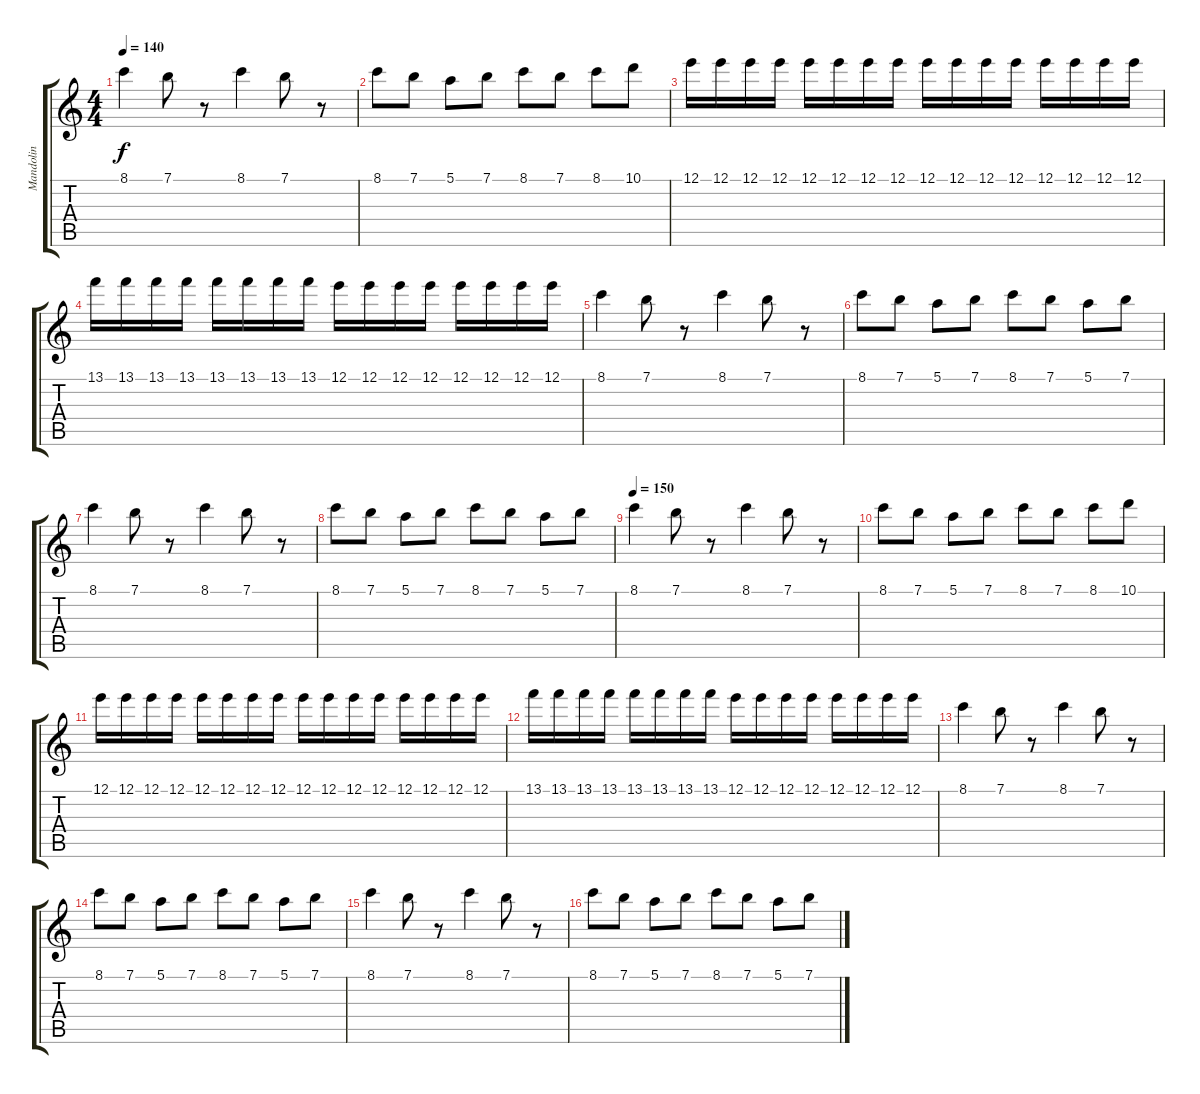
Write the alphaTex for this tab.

\track ("Mandolin" "Mandolin") {instrument banjo}
\staff {score tabs}
\tuning (E4 B3 G3 D3 A2 E2) {hide}
\displaytranspose 12
\ts (4 4)
\tempo 140
\clef g2
\ks c
8.1.4{dy f} 7.1.8 r.8 8.1.4 7.1.8 r.8 |
8.1.8 7.1.8 5.1.8 7.1.8 8.1.8 7.1.8 8.1.8 10.1.8 |
12.1.16 12.1.16 12.1.16 12.1.16 12.1.16 12.1.16 12.1.16 12.1.16 12.1.16 12.1.16 12.1.16 12.1.16 12.1.16 12.1.16 12.1.16 12.1.16 |
13.1.16 13.1.16 13.1.16 13.1.16 13.1.16 13.1.16 13.1.16 13.1.16 12.1.16 12.1.16 12.1.16 12.1.16 12.1.16 12.1.16 12.1.16 12.1.16 |
8.1.4 7.1.8 r.8 8.1.4 7.1.8 r.8 |
8.1.8 7.1.8 5.1.8 7.1.8 8.1.8 7.1.8 5.1.8 7.1.8 |
8.1.4 7.1.8 r.8 8.1.4 7.1.8 r.8 |
8.1.8 7.1.8 5.1.8 7.1.8 8.1.8 7.1.8 5.1.8 7.1.8 |
\tempo 150
8.1.4 7.1.8 r.8 8.1.4 7.1.8 r.8 |
8.1.8 7.1.8 5.1.8 7.1.8 8.1.8 7.1.8 8.1.8 10.1.8 |
12.1.16 12.1.16 12.1.16 12.1.16 12.1.16 12.1.16 12.1.16 12.1.16 12.1.16 12.1.16 12.1.16 12.1.16 12.1.16 12.1.16 12.1.16 12.1.16 |
13.1.16 13.1.16 13.1.16 13.1.16 13.1.16 13.1.16 13.1.16 13.1.16 12.1.16 12.1.16 12.1.16 12.1.16 12.1.16 12.1.16 12.1.16 12.1.16 |
8.1.4 7.1.8 r.8 8.1.4 7.1.8 r.8 |
8.1.8 7.1.8 5.1.8 7.1.8 8.1.8 7.1.8 5.1.8 7.1.8 |
8.1.4 7.1.8 r.8 8.1.4 7.1.8 r.8 |
8.1.8 7.1.8 5.1.8 7.1.8 8.1.8 7.1.8 5.1.8 7.1.8
